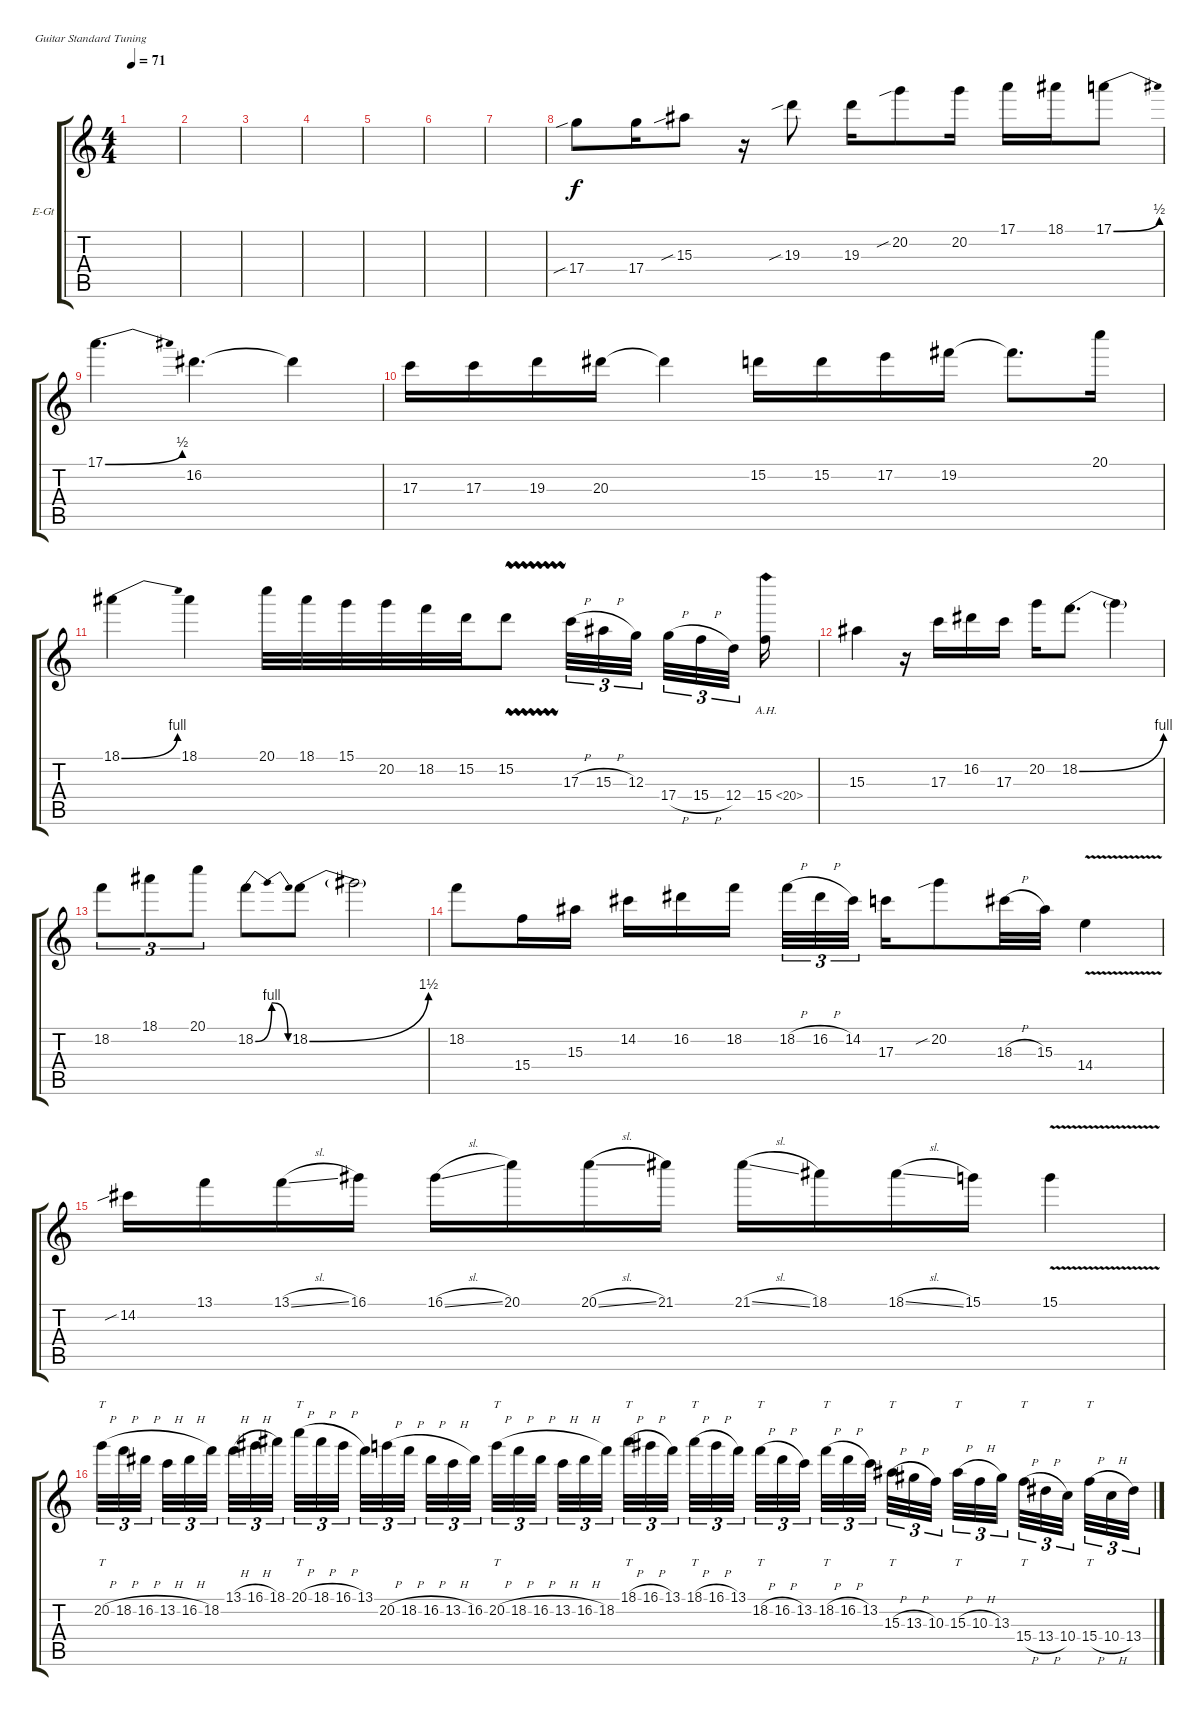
\defaultSystemsLayout 4
\bracketExtendMode groupsimilarinstruments
\firstSystemTrackNameOrientation horizontal
\otherSystemsTrackNameOrientation horizontal
\track ("Electric Guitar" "E-Gt") {instrument distortionguitar}
\staff {score tabs}
\tuning (E4 B3 G3 D3 A2 E2)
\ts (4 4)
\tempo 71
\clef g2
\ks c
|
|
|
|
|
\scale
0.0773854 |
\scale
0.0442336 |
\scale
0.590575 17.4{sib}.8 17.4.16 15.3{sib}.8 r.16 19.3{sib}.8 19.3.16 20.2{sib}.8 20.2.16 17.1.16 18.1.16 17.1{be (bend 0 0 14.399999999999999 2)}.8 |
\scale
0.287235 17.1{be (bend 0 0 15 2)}.4{d} 16.2.4{d} 16.2{t}.4 |
17.3.16 17.3.16 19.3.16 20.3.16 20.3{t}.4 15.2.16 15.2.16 17.2.16 19.2.16 19.2{t}.8{d} 20.1.16 |
18.1{be (bend 0 0 15 4)}.4 18.1.4 20.1.32 18.1.32 15.1.32 20.2.32 18.2.32 15.2.32 15.2{vw}.8 17.3{h}.32{tu (3 2)} 15.3{h}.32{tu (3 2)} 12.3.32{tu (3 2)} 17.4{h}.32{tu (3 2)} 15.4{h}.32{tu (3 2)} 12.4.32{tu (3 2)} 15.4{ah 5}.16 |
15.3.4 r.16 17.3.16 16.2.16 17.3.16 20.2.16 18.2{be (bend 0 0 15 4)}.8{d} 18.2{t}.4 |
18.2.8{tu (3 2)} 18.1.8{tu (3 2)} 20.1.8{tu (3 2)} 18.2{be (bendrelease 0 0 7.199999999999999 4 24 4 37.199999999999996 0)}.8 18.2{be (bend 0 0 15 6)}.8 18.2{t}.2 |
18.2.8 15.4.16 15.3.16 14.2.16 16.2.16 18.2.16 18.2{h}.32{tu (3 2)} 16.2{h}.32{tu (3 2)} 14.2.32{tu (3 2)} 17.3.16 20.2{sib}.8 18.3{h}.32 15.3.32 14.4{v}.4 |
14.2{sib}.16 13.1.16 13.1{sl}.16 16.1.16 16.1{sl}.16 20.1.16 20.1{sl}.16 21.1.16 21.1{sl}.16 18.1.16 18.1{sl}.16 15.1.16 15.1{v}.4 |
20.2{h}.32{tt tu (3 2)} 18.2{h}.32{tu (3 2)} 16.2{h}.32{tu (3 2)} 13.2{h}.32{tu (3 2)} 16.2{h}.32{tu (3 2)} 18.2.32{tu (3 2)} 13.1{h}.32{tu (3 2)} 16.1{h}.32{tu (3 2)} 18.1.32{tu (3 2)} 20.1{h}.32{tt tu (3 2)} 18.1{h}.32{tu (3 2)} 16.1{h}.32{tu (3 2)} 13.1.32{tu (3 2)} 20.2{h}.32{tu (3 2)} 18.2{h}.32{tu (3 2)} 16.2{h}.32{tu (3 2)} 13.2{h}.32{tu (3 2)} 16.2.32{tu (3 2)} 20.2{h}.32{tt tu (3 2)} 18.2{h}.32{tu (3 2)} 16.2{h}.32{tu (3 2)} 13.2{h}.32{tu (3 2)} 16.2{h}.32{tu (3 2)} 18.2.32{tu (3 2)} 18.1{h}.32{tt tu (3 2)} 16.1{h}.32{tu (3 2)} 13.1.32{tu (3 2)} 18.1{h}.32{tt tu (3 2)} 16.1{h}.32{tu (3 2)} 13.1.32{tu (3 2)} 18.2{h}.32{tt tu (3 2)} 16.2{h}.32{tu (3 2)} 13.2.32{tu (3 2)} 18.2{h}.32{tt tu (3 2)} 16.2{h}.32{tu (3 2)} 13.2.32{tu (3 2)} 15.3{h}.32{tt tu (3 2)} 13.3{h}.32{tu (3 2)} 10.3.32{tu (3 2)} 15.3{h}.32{tt tu (3 2)} 10.3{h}.32{tu (3 2)} 13.3.32{tu (3 2)} 15.4{h}.32{tt tu (3 2)} 13.4{h}.32{tu (3 2)} 10.4.32{tu (3 2)} 15.4{h}.32{tt tu (3 2)} 10.4{h}.32{tu (3 2)} 13.4.32{tu (3 2)}
